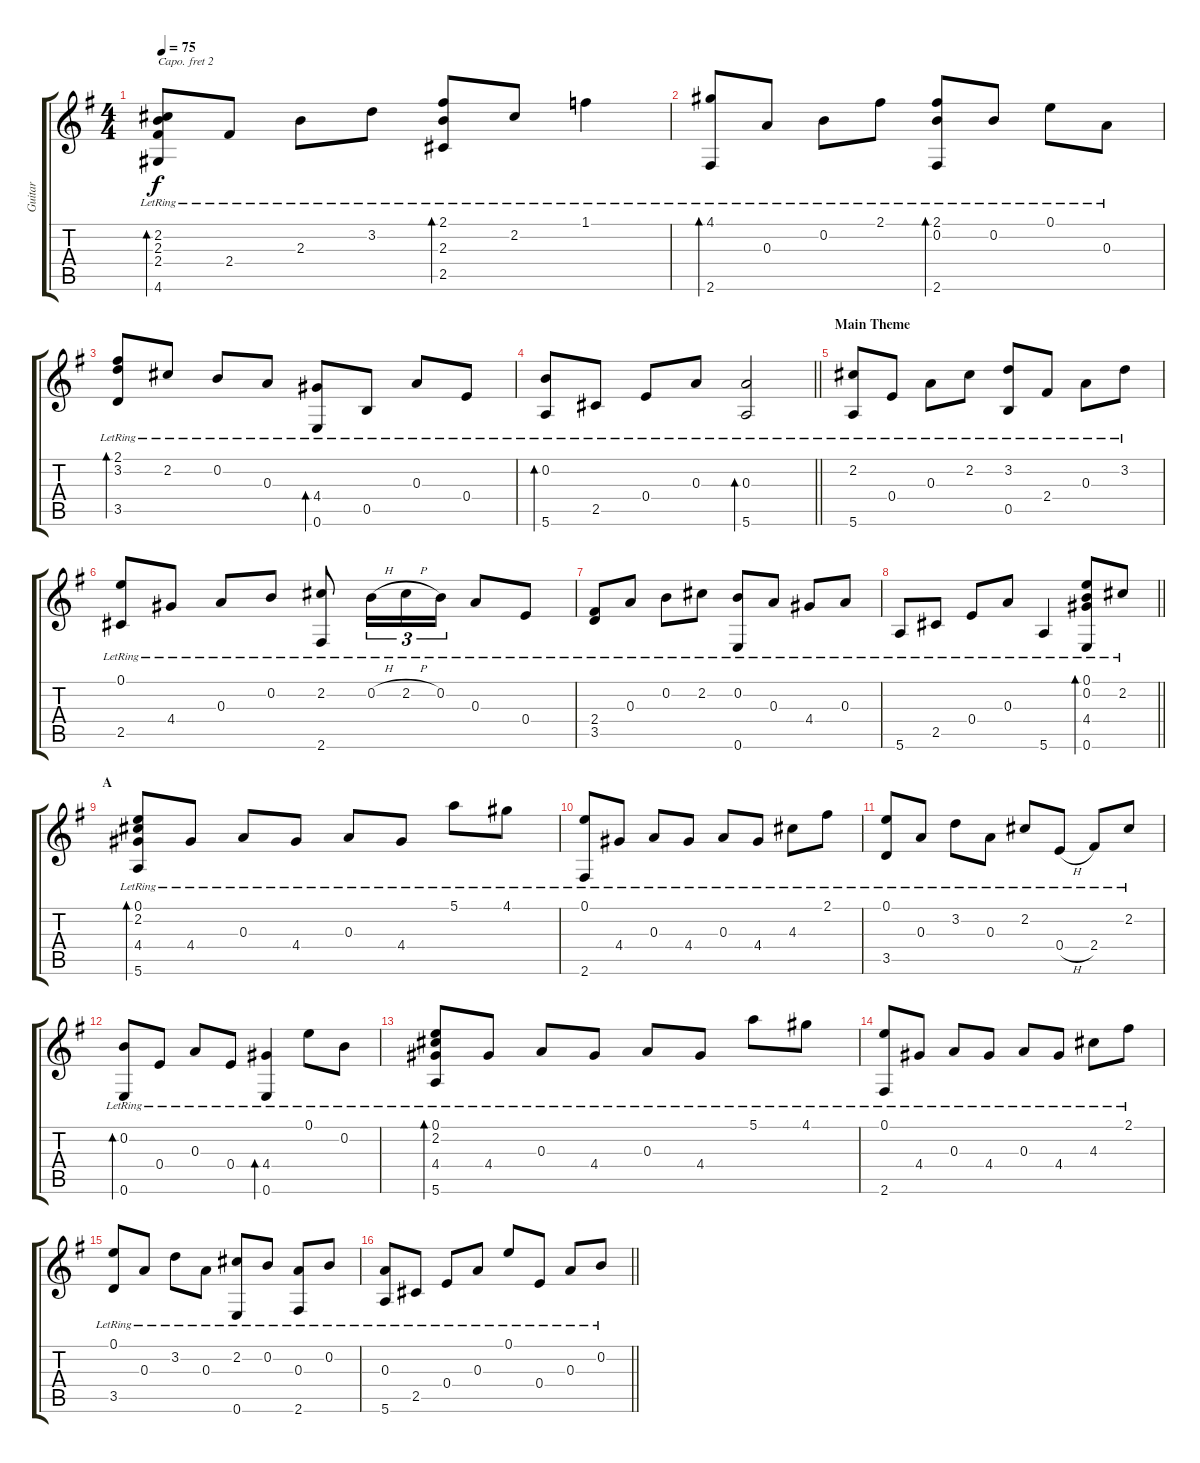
\track ("Guitar" "Guitar") {instrument acousticguitarsteel}
\staff {score tabs}
\capo 2
\tuning (D4 A3 G3 D3 A2 D2) {hide}
\ts (4 4)
\tempo 75
\clef g2
\ks g
(2.2{lr} 2.3{lr} 2.4{lr} 4.6{lr}).8{bd 240 dy f} 2.4{lr}.8 2.3{lr}.8 3.2{lr}.8 (2.1{lr} 2.3{lr} 2.5{lr}).8{bd 240} 2.2{lr}.8 1.1{lr}.4 |
(4.1{lr} 2.6{lr}).8{bd 240} 0.3{lr}.8 0.2{lr}.8 2.1{lr}.8 (2.1{lr} 0.2{lr} 2.6{lr}).8{bd 240} 0.2{lr}.8 0.1{lr}.8 0.3{lr}.8 |
(2.1{lr} 3.2{lr} 3.5{lr}).8{bd 240} 2.2{lr}.8 0.2{lr}.8 0.3{lr}.8 (4.4{lr} 0.6{lr}).8{bd 240} 0.5{lr}.8 0.3{lr}.8 0.4{lr}.8 |
\barLineRight lightlight
(0.2{lr} 5.6{lr}).8{bd 240} 2.5{lr}.8 0.4{lr}.8 0.3{lr}.8 (0.3{lr} 5.6{lr}).2{bd 240} |
\section ("" "Main Theme")
(2.2{lr} 5.6{lr}).8 0.4{lr}.8 0.3{lr}.8 2.2{lr}.8 (3.2{lr} 0.5{lr}).8 2.4{lr}.8 0.3{lr}.8 3.2{lr}.8 |
(0.1{lr} 2.5{lr}).8 4.4{lr}.8 0.3{lr}.8 0.2{lr}.8 (2.2{lr} 2.6{lr}).8 0.2{h lr}.16{tu (3 2)} 2.2{h lr}.16{tu (3 2)} 0.2{lr}.16{tu (3 2)} 0.3{lr}.8 0.4{lr}.8 |
(2.4{lr} 3.5{lr}).8 0.3{lr}.8 0.2{lr}.8 2.2{lr}.8 (0.2{lr} 0.6{lr}).8 0.3{lr}.8 4.4{lr}.8 0.3{lr}.8 |
\barLineRight lightlight
5.6{lr}.8 2.5{lr}.8 0.4{lr}.8 0.3{lr}.8 5.6{lr}.4 (0.1{lr} 0.2{lr} 4.4{lr} 0.6{lr}).8{bd 240} 2.2{lr}.8 |
\section ("" "A")
(0.1{lr} 2.2{lr} 4.4{lr} 5.6{lr}).8{bd 240} 4.4{lr}.8 0.3{lr}.8 4.4{lr}.8 0.3{lr}.8 4.4{lr}.8 5.1{lr}.8 4.1{lr}.8 |
(0.1{lr} 2.6{lr}).8 4.4{lr}.8 0.3{lr}.8 4.4{lr}.8 0.3{lr}.8 4.4{lr}.8 4.3{lr}.8 2.1{lr}.8 |
(0.1{lr} 3.5{lr}).8 0.3{lr}.8 3.2{lr}.8 0.3{lr}.8 2.2{lr}.8 0.4{h lr}.8 2.4{lr}.8 2.2{lr}.8 |
(0.2{lr} 0.6{lr}).8{bd 240} 0.4{lr}.8 0.3{lr}.8 0.4{lr}.8 (4.4{lr} 0.6{lr}).4{bd 240} 0.1{lr}.8 0.2{lr}.8 |
(0.1{lr} 2.2{lr} 4.4{lr} 5.6{lr}).8{bd 240} 4.4{lr}.8 0.3{lr}.8 4.4{lr}.8 0.3{lr}.8 4.4{lr}.8 5.1{lr}.8 4.1{lr}.8 |
(0.1{lr} 2.6{lr}).8 4.4{lr}.8 0.3{lr}.8 4.4{lr}.8 0.3{lr}.8 4.4{lr}.8 4.3{lr}.8 2.1{lr}.8 |
(0.1{lr} 3.5{lr}).8 0.3{lr}.8 3.2{lr}.8 0.3{lr}.8 (2.2{lr} 0.6{lr}).8 0.2{lr}.8 (0.3{lr} 2.6{lr}).8 0.2{lr}.8 |
\barLineRight lightlight
(0.3{lr} 5.6{lr}).8 2.5{lr}.8 0.4{lr}.8 0.3{lr}.8 0.1{lr}.8 0.4{lr}.8 0.3{lr}.8 0.2{lr}.8
